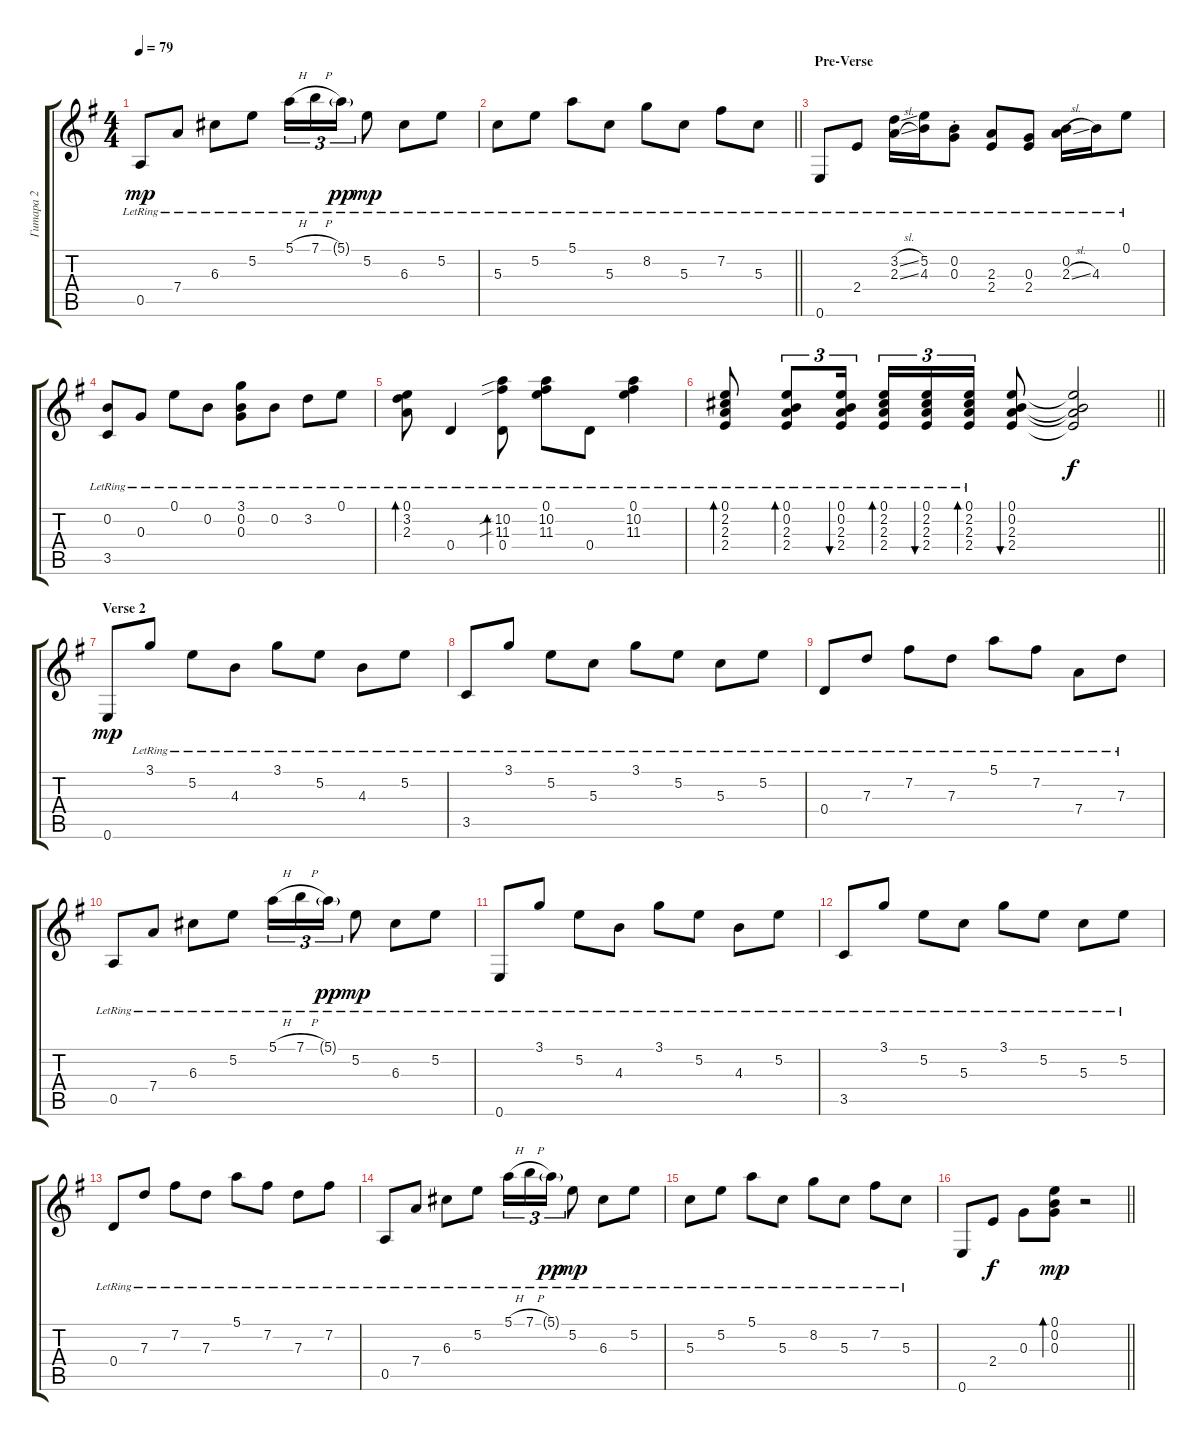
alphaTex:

\track ("Гитара 2" "Гитара 2") {instrument distortionguitar}
\staff {score tabs}
\tuning (E4 B3 G3 D3 A2 E2) {hide}
\ts (4 4)
\tempo 79
\clef g2
\ks eminor
0.5{lr}.8{dy mp} 7.4{lr}.8 6.3{lr}.8 5.2{lr}.8 5.1{h lr}.16{tu (3 2)} 7.1{h lr}.16{tu (3 2)} 5.1{g lr}.16{tu (3 2) dy pp} 5.2{lr}.8{dy mp} 6.3{lr}.8 5.2{lr}.8 |
\barLineRight lightlight
5.3{lr}.8 5.2{lr}.8 5.1{lr}.8 5.3{lr}.8 8.2{lr}.8 5.3{lr}.8 7.2{lr}.8 5.3{lr}.8 |
\section ("" "Pre-Verse")
0.6{lr}.8 2.4{lr}.8 (3.2{sl lr} 2.3{sl lr}).16 (5.2{lr} 4.3{lr}).16 (0.2{st lr} 0.3{st lr}).8 (2.3{lr} 2.4{lr}).8 (0.3{lr} 2.4{lr}).8 (0.2 2.3{sl lr}).16 4.3{lr}.16 0.1{lr}.8 |
(0.2{lr} 3.5{lr}).8 0.3{lr}.8 0.1{lr}.8 0.2{lr}.8 (3.1{lr} 0.2 0.3{lr}).8 0.2{lr}.8 3.2{lr}.8 0.1{lr}.8 |
(0.1{lr} 3.2{lr} 2.3{lr}).8{bd 240} 0.4{lr}.4 (10.2{sib lr} 11.3{sib lr} 0.4).8{bd 240} (0.1{lr} 10.2{lr} 11.3).8 0.4{lr}.8 (0.1{lr} 10.2 11.3).4 |
\barLineRight lightlight
(0.1{lr} 2.2{lr} 2.3{lr} 2.4{lr}).8{bd 60} (0.1{lr} 0.2{lr} 2.3{lr} 2.4{lr}).8{tu (3 2) bd 60} (0.1{lr} 0.2{lr} 2.3{lr} 2.4{lr}).16{tu (3 2) bu 60} (0.1{lr} 2.2{lr} 2.3{lr} 2.4{lr}).16{tu (3 2) bd 60} (0.1{lr} 2.2{lr} 2.3{lr} 2.4{lr}).16{tu (3 2) bu 60} (0.1{lr} 2.2{lr} 2.3{lr} 2.4{lr}).16{tu (3 2) bd 60} (0.1 0.2 2.3 2.4).8{bu 60} (0.1{t} 0.2{t} 2.3{t} 2.4{t}).2{dy f} |
\section ("" "Verse 2")
0.6.8{dy mp} 3.1{lr}.8 5.2{lr}.8 4.3{lr}.8 3.1{lr}.8 5.2{lr}.8 4.3{lr}.8 5.2{lr}.8 |
3.5{lr}.8 3.1{lr}.8 5.2{lr}.8 5.3{lr}.8 3.1{lr}.8 5.2{lr}.8 5.3{lr}.8 5.2{lr}.8 |
0.4{lr}.8 7.3{lr}.8 7.2{lr}.8 7.3{lr}.8 5.1{lr}.8 7.2{lr}.8 7.4{lr}.8 7.3{lr}.8 |
0.5{lr}.8 7.4{lr}.8 6.3{lr}.8 5.2{lr}.8 5.1{h lr}.16{tu (3 2)} 7.1{h lr}.16{tu (3 2)} 5.1{g lr}.16{tu (3 2) dy pp} 5.2{lr}.8{dy mp} 6.3{lr}.8 5.2{lr}.8 |
0.6{lr}.8 3.1{lr}.8 5.2{lr}.8 4.3{lr}.8 3.1{lr}.8 5.2{lr}.8 4.3{lr}.8 5.2{lr}.8 |
3.5{lr}.8 3.1{lr}.8 5.2{lr}.8 5.3{lr}.8 3.1{lr}.8 5.2{lr}.8 5.3{lr}.8 5.2{lr}.8 |
0.4{lr}.8 7.3{lr}.8 7.2{lr}.8 7.3{lr}.8 5.1{lr}.8 7.2{lr}.8 7.3{lr}.8 7.2{lr}.8 |
0.5{lr}.8 7.4{lr}.8 6.3{lr}.8 5.2{lr}.8 5.1{h lr}.16{tu (3 2)} 7.1{h lr}.16{tu (3 2)} 5.1{g lr}.16{tu (3 2) dy pp} 5.2{lr}.8{dy mp} 6.3{lr}.8 5.2{lr}.8 |
5.3{lr}.8 5.2{lr}.8 5.1{lr}.8 5.3{lr}.8 8.2{lr}.8 5.3{lr}.8 7.2{lr}.8 5.3{lr}.8 |
\barLineRight lightlight
0.6.8 2.4.8{dy f} 0.3.8 (0.1 0.2 0.3).8{bd 120 dy mp} r.2
